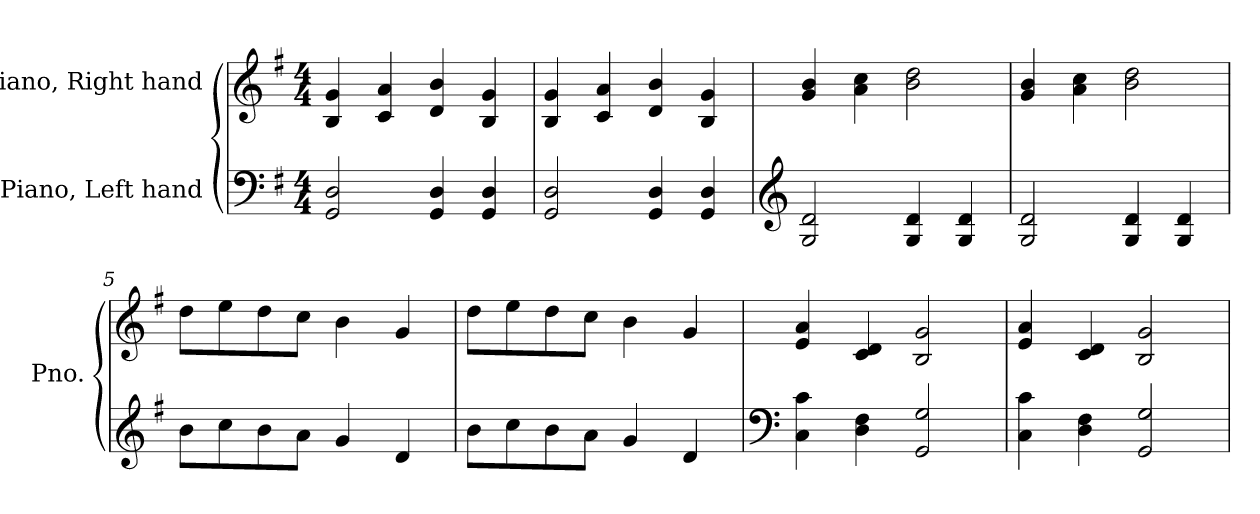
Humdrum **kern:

**kern	**kern
*part2	*part1
*staff2	*staff1
*I"Piano, Left hand	*I"Piano, Right hand
*I'Pno.	*I'Pno.
*clefF4	*clefG2
*k[f#]	*k[f#]
*M4/4	*M4/4
*MM120	*MM120
=1	=1
2GG/ 2D/	4B/ 4g/
.	4c/ 4a/
4GG/ 4D/	4d/ 4b/
4GG/ 4D/	4B/ 4g/
=2	=2
2GG/ 2D/	4B/ 4g/
.	4c/ 4a/
4GG/ 4D/	4d/ 4b/
4GG/ 4D/	4B/ 4g/
=3	=3
*clefG2	*
2G/ 2d/	4g/ 4b/
.	4a\ 4cc\
4G/ 4d/	2b\ 2dd\
4G/ 4d/	.
=4	=4
2G/ 2d/	4g/ 4b/
.	4a\ 4cc\
4G/ 4d/	2b\ 2dd\
4G/ 4d/	.
=5	=5
8b\L	8dd\L
8cc\	8ee\
8b\	8dd\
8a\J	8cc\J
4g/	4b\
4d/	4g/
=6	=6
8b\L	8dd\L
8cc\	8ee\
8b\	8dd\
8a\J	8cc\J
4g/	4b\
4d/	4g/
!!LO:LB:g=z
=7	=7
*clefF4	*
4C\ 4c\	4e/ 4a/
4D\ 4F#\	4c/ 4d/
2GG/ 2G/	2B/ 2g/
=8	=8
4C\ 4c\	4e/ 4a/
4D\ 4F#\	4c/ 4d/
2GG/ 2G/	2B/ 2g/
=	=
*-	*-
